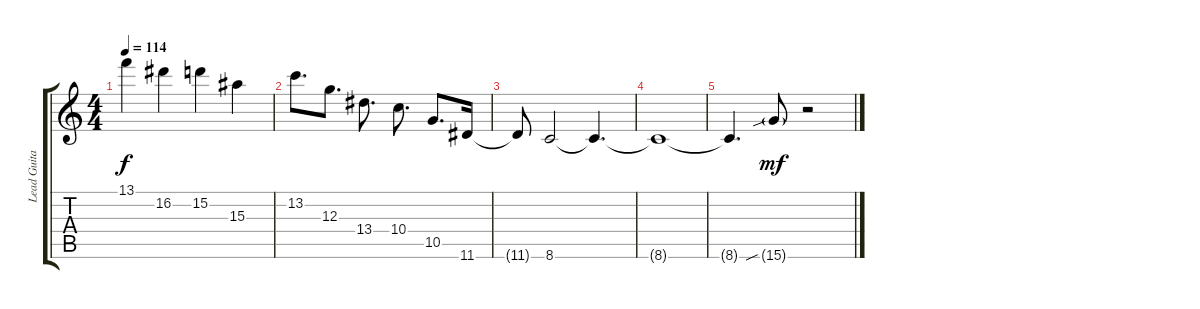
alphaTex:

\track ("Lead Guitar" "Lead Guita") {instrument distortionguitar}
\staff {score tabs}
\tuning (E4 B3 G3 D3 A2 E2) {hide}
\ts (4 4)
\tempo 114
\clef g2
\ks c
13.1.4{dy f} 16.2.4 15.2.4 15.3.4 |
13.2.8{d} 12.3.8{d} 13.4.8{d} 10.4.8{d} 10.5.8{d} 11.6.16 |
11.6{t}.8 8.6.2{volume 4} 8.6{t}.4{d} |
8.6{t}.1 |
8.6{t}.4{d} 15.6{sib g}.8{dy mf} r.2{volume 5}
